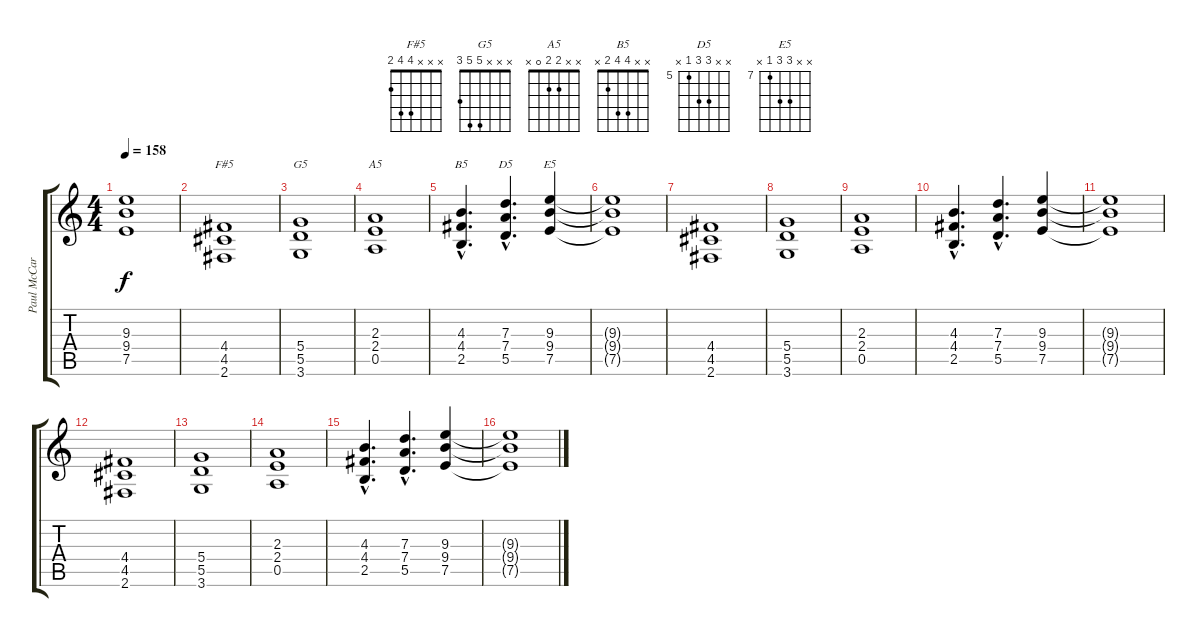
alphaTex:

\track ("Paul McCartney" "Paul McCar") {instrument acousticguitarsteel}
\staff {score tabs}
\tuning (E4 B3 G3 D3 A2 E2) {hide}
\chord ("F#5" x x x 4 4 2)
\chord ("G5" x x x 5 5 3)
\chord ("A5" x x 2 2 0 x)
\chord ("B5" x x 4 4 2 x)
\chord ("D5" x x 7 7 5 x) {firstfret 5}
\chord ("E5" x x 9 9 7 x) {firstfret 7}
\ts (4 4)
\tempo 158
\clef g2
\ks c
(9.3{t} 9.4{t} 7.5{t}).1{dy f} |
(4.4 4.5 2.6).1{ch "F#5"} |
(5.4 5.5 3.6).1{ch "G5"} |
(2.3 2.4 0.5).1{ch "A5"} |
(4.3{hac} 4.4{hac} 2.5{hac}).4{d ch "B5"} (7.3{hac} 7.4{hac} 5.5{hac}).4{d ch "D5"} (9.3 9.4 7.5).4{ch "E5"} |
(9.3{t} 9.4{t} 7.5{t}).1 |
(4.4 4.5 2.6).1 |
(5.4 5.5 3.6).1 |
(2.3 2.4 0.5).1 |
(4.3{hac} 4.4{hac} 2.5{hac}).4{d} (7.3{hac} 7.4{hac} 5.5{hac}).4{d} (9.3 9.4 7.5).4 |
(9.3{t} 9.4{t} 7.5{t}).1 |
(4.4 4.5 2.6).1 |
(5.4 5.5 3.6).1 |
(2.3 2.4 0.5).1 |
(4.3{hac} 4.4{hac} 2.5{hac}).4{d} (7.3{hac} 7.4{hac} 5.5{hac}).4{d} (9.3 9.4 7.5).4 |
(9.3{t} 9.4{t} 7.5{t}).1
